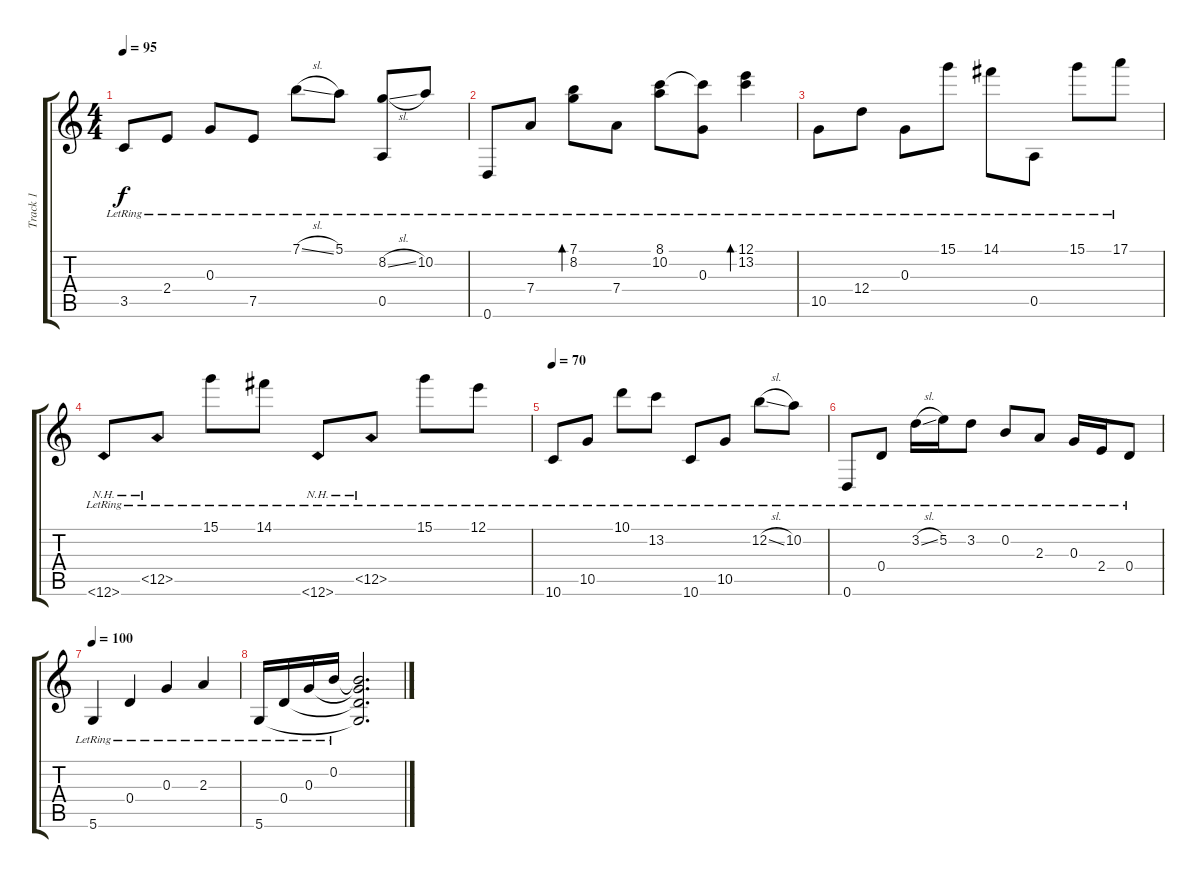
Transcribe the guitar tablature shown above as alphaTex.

\track ("Track 1" "Track 1") {instrument acousticguitarsteel}
\staff {score tabs}
\tuning (E4 B3 G3 D3 A2 D2) {hide}
\ts (4 4)
\tempo 95
\clef g2
\ks c
3.5{lr}.8{dy f} 2.4{lr}.8 0.3{lr}.8 7.5{lr}.8 7.1{sl lr}.8 5.1{lr}.8 (8.2{sl lr} 0.5{lr}).8 10.2{lr}.8 |
0.6{lr}.8 7.4{lr}.8 (7.1{lr} 8.2{lr}).8{bd 480} 7.4{lr}.8 (8.1{lr} 10.2{lr}).8 (8.1{t} 0.3{lr}).8 (12.1{lr} 13.2{lr}).4{bd 480} |
10.5{lr}.8 12.4{lr}.8 0.3{lr}.8 15.1{lr}.8 14.1{lr}.8 0.5{lr}.8 15.1{lr}.8 17.1{lr}.8 |
12.6{nh lr}.8 12.5{nh lr}.8 15.1{lr}.8 14.1{lr}.8 12.6{nh lr}.8 12.5{nh lr}.8 15.1{lr}.8 12.1{lr}.8 |
\tempo 70
10.6{lr}.8 10.5{lr}.8 10.1{lr}.8 13.2{lr}.8 10.6{lr}.8 10.5{lr}.8 12.2{sl lr}.8 10.2{lr}.8 |
0.6{lr}.8 0.4{lr}.8 3.2{sl lr}.16 5.2{lr}.16 3.2{lr}.8 0.2{lr}.8 2.3{lr}.8 0.3{lr}.16 2.4{lr}.16 0.4{lr}.8 |
\tempo 100
5.6{lr}.4 0.4{lr}.4 0.3{lr}.4 2.3{lr}.4 |
5.6{lr}.16 0.4{lr}.16 0.3{lr}.16 0.2{lr}.16 (0.2{t} 0.3{t} 0.4{t} 5.6{t}).2{d}
